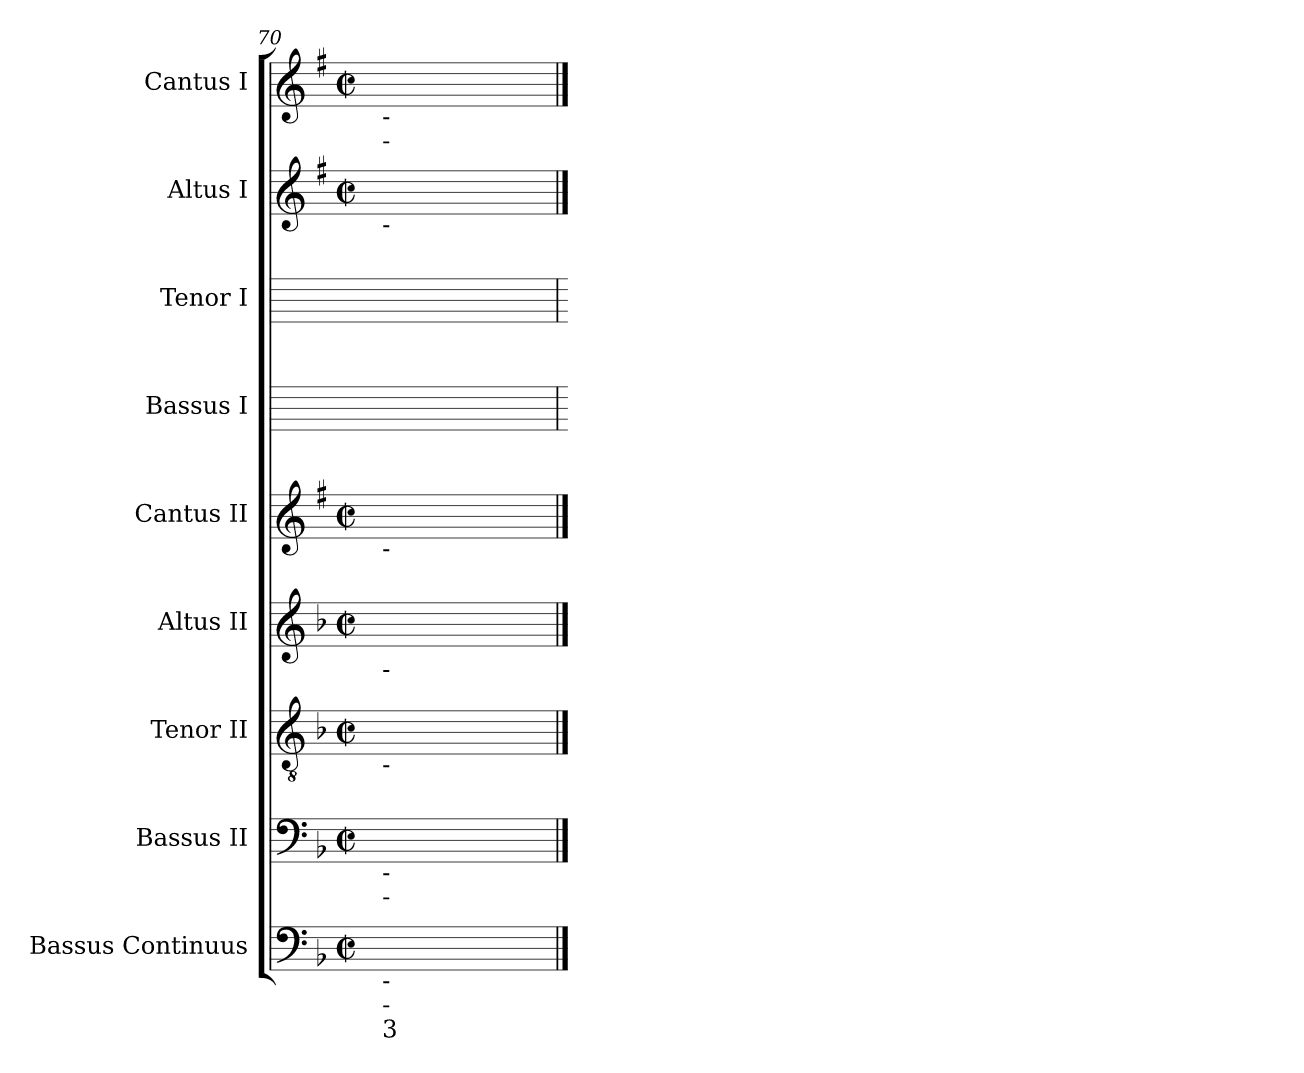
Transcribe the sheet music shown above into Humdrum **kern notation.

**kern	**kern	**text	**kern	**text	**kern	**text	**kern	**text	**kern	**kern	**kern	**text	**kern	**text
*part9	*part8	*part8	*part7	*part7	*part6	*part6	*part5	*part5	*part4	*part3	*part2	*part2	*part1	*part1
*staff9	*staff8	*staff8	*staff7	*staff7	*staff6	*staff6	*staff5	*staff5	*staff4	*staff3	*staff2	*staff2	*staff1	*staff1
*I"Bassus Continuus	*I"Bassus II	*	*I"Tenor II	*	*I"Altus II	*	*I"Cantus II	*	*I"Bassus I	*I"Tenor I	*I"Altus I	*	*I"Cantus I	*
*I'Bsn	*	*	*	*	*	*	*	*	*	*	*	*	*	*
*clefF4	*clefF4	*	*clefGv2	*	*clefG2	*	*clefG2	*	*	*	*clefG2	*	*clefG2	*
*	*	*	*	*	*	*	*ITrd1c2	*	*	*	*ITrd1c2	*	*ITrd1c2	*
*k[b-]	*k[b-]	*	*k[b-]	*	*k[b-]	*	*k[b-]	*	*	*	*k[b-]	*	*k[b-]	*
*F:	*F:	*	*F:	*	*F:	*	*F:	*	*	*	*F:	*	*F:	*
*M4/2	*M4/2	*	*M4/2	*	*M4/2	*	*M4/2	*	*	*	*M4/2	*	*M4/2	*
*met(c|)	*met(c|)	*	*met(c|)	*	*met(c|)	*	*met(c|)	*	*	*	*met(c|)	*	*met(c|)	*
=70A	=70A	=70A	=70A	=70A	=70A	=70A	=70A	=70A	=70A	=70A	=70A	=70A	=70A	=70A
!	!	!	!	!	!	!	!	!	!	!	!	!	!LO:TX:b:t=-	!
!	!	!	!	!	!	!	!	!	!	!	!	!	!LO:TX:b:t=-	!
!	!	!	!	!	!	!	!	!	!	!	!LO:TX:b:t=-	!	!	!
!	!	!	!	!	!	!	!LO:TX:b:t=-	!	!	!	!	!	!	!
!	!	!	!	!	!LO:TX:b:t=-	!	!	!	!	!	!	!	!	!
!	!	!	!LO:TX:b:t=-	!	!	!	!	!	!	!	!	!	!	!
!	!LO:TX:b:t=-	!	!	!	!	!	!	!	!	!	!	!	!	!
!	!LO:TX:b:t=-	!	!	!	!	!	!	!	!	!	!	!	!	!
!LO:TX:b:t=-	!	!	!	!	!	!	!	!	!	!	!	!	!	!
!LO:TX:b:t=-	!	!	!	!	!	!	!	!	!	!	!	!	!	!
!LO:TX:b:t=3	!	!	!	!	!	!	!	!	!	!	!	!	!	!
!	!	!LO:LY:b	!	!LO:LY:b	!	!LO:LY:b	!	!LO:LY:b	!	!	!	!LO:LY:b	!	!LO:LY:b
0D;<yy	0D;<yy	-dar.	0A;<yy	-dar.	0d;<yy	-dar.	0a;<yy	-dar.	4ryy	4ryy	0f#X;<yy	-dar.	0dd;<yy	-dar.
.	.	.	.	.	.	.	.	.	1..ryy	1..ryy	.	.	.	.
==	==	==	==	==	==	==	==	==	=	=	==	==	==	==
*-	*-	*-	*-	*-	*-	*-	*-	*-	*-	*-	*-	*-	*-	*-
